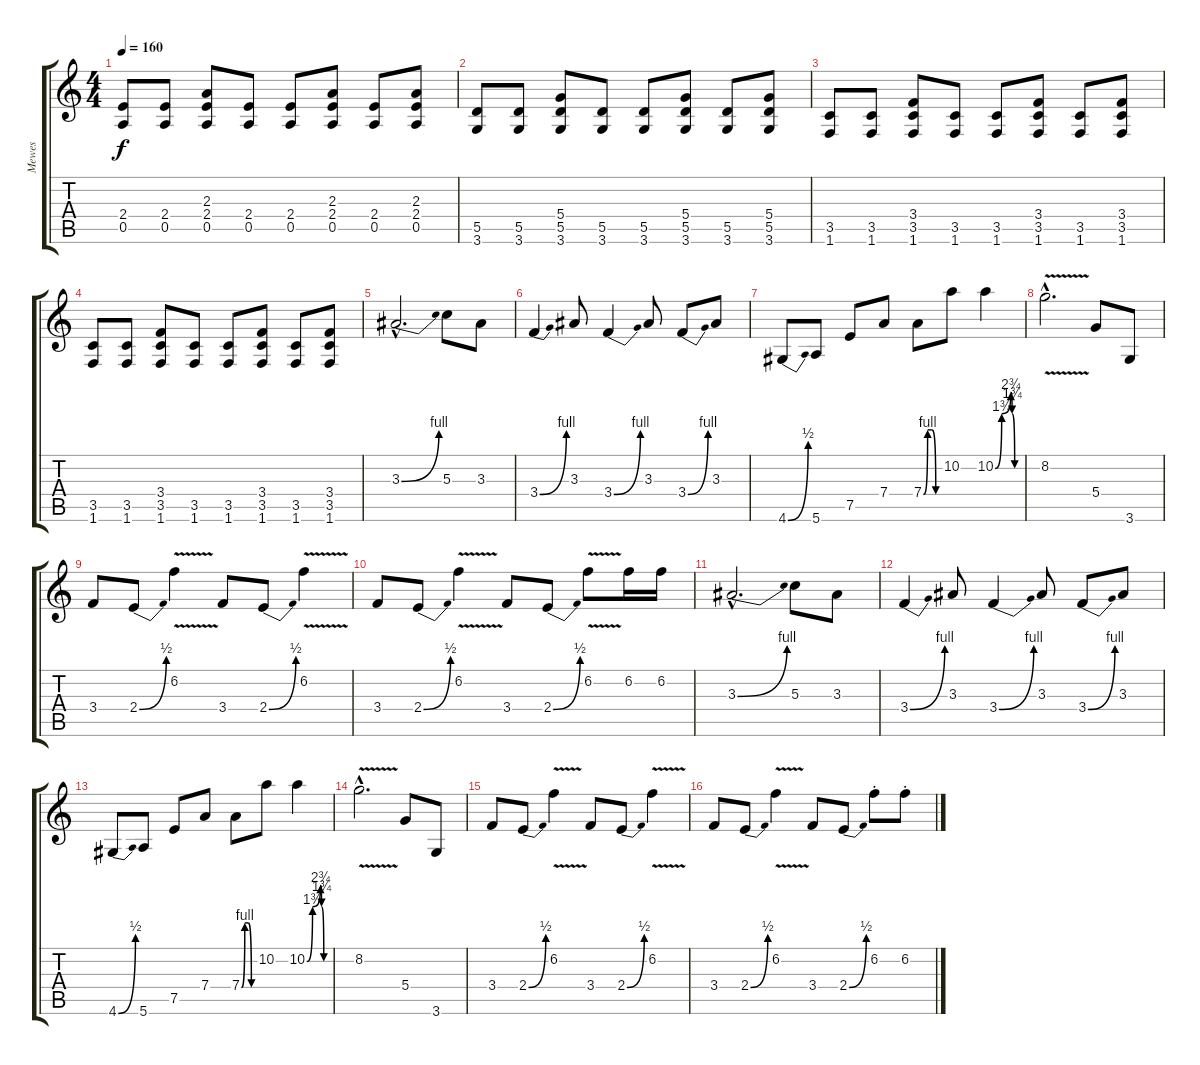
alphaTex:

\track ("Mewes" "Mewes") {instrument overdrivenguitar}
\staff {score tabs}
\tuning (E4 B3 G3 D3 A2 E2) {hide}
\ts (4 4)
\tempo 160
\clef g2
\ks c
(2.4 0.5).8{dy f} (2.4 0.5).8 (2.3 2.4 0.5).8 (2.4 0.5).8 (2.4 0.5).8 (2.3 2.4 0.5).8 (2.4 0.5).8 (2.3 2.4 0.5).8 |
(5.5 3.6).8 (5.5 3.6).8 (5.4 5.5 3.6).8 (5.5 3.6).8 (5.5 3.6).8 (5.4 5.5 3.6).8 (5.5 3.6).8 (5.4 5.5 3.6).8 |
(3.5 1.6).8 (3.5 1.6).8 (3.4 3.5 1.6).8 (3.5 1.6).8 (3.5 1.6).8 (3.4 3.5 1.6).8 (3.5 1.6).8 (3.4 3.5 1.6).8 |
(3.5 1.6).8 (3.5 1.6).8 (3.4 3.5 1.6).8 (3.5 1.6).8 (3.5 1.6).8 (3.4 3.5 1.6).8 (3.5 1.6).8 (3.4 3.5 1.6).8 |
3.3{be (bend 0 0 60 4) hac}.2{d volume 16} 5.3.8 3.3.8 |
3.4{be (bend 0 0 60 4)}.4 3.3.8 3.4{be (bend 0 0 60 4)}.4 3.3.8 3.4{be (bend 0 0 60 4)}.8 3.3.8 |
4.6{be (bend 0 0 60 2)}.8 5.6.8 7.5.8 7.4.8 7.4{be (custom 0 0 15 4 30 4 45 0 60 0)}.8 10.2.8 10.2{be (custom 0 0 15 7 36 11 39 7 45 0 60 0)}.4 |
8.2{v hac}.2{d} 5.4.8 3.6.8 |
3.4.8 2.4{be (bend 0 0 60 2)}.8 6.2{v}.4 3.4.8 2.4{be (bend 0 0 60 2)}.8 6.2{v}.4 |
3.4.8 2.4{be (bend 0 0 60 2)}.8 6.2{v}.4 3.4.8 2.4{be (bend 0 0 60 2)}.8 6.2{v}.8 6.2.16 6.2.16 |
3.3{be (bend 0 0 60 4) hac}.2{d} 5.3.8 3.3.8 |
3.4{be (bend 0 0 60 4)}.4 3.3.8 3.4{be (bend 0 0 60 4)}.4 3.3.8 3.4{be (bend 0 0 60 4)}.8 3.3.8 |
4.6{be (bend 0 0 60 2)}.8 5.6.8 7.5.8 7.4.8 7.4{be (custom 0 0 15 4 30 4 45 0 60 0)}.8 10.2.8 10.2{be (custom 0 0 15 7 36 11 39 7 45 0 60 0)}.4 |
8.2{v hac}.2{d} 5.4.8 3.6.8 |
3.4.8 2.4{be (bend 0 0 60 2)}.8 6.2{v}.4 3.4.8 2.4{be (bend 0 0 60 2)}.8 6.2{v}.4 |
3.4.8 2.4{be (bend 0 0 60 2)}.8 6.2{v}.4 3.4.8 2.4{be (bend 0 0 60 2)}.8 6.2{st}.8 6.2{st}.8
